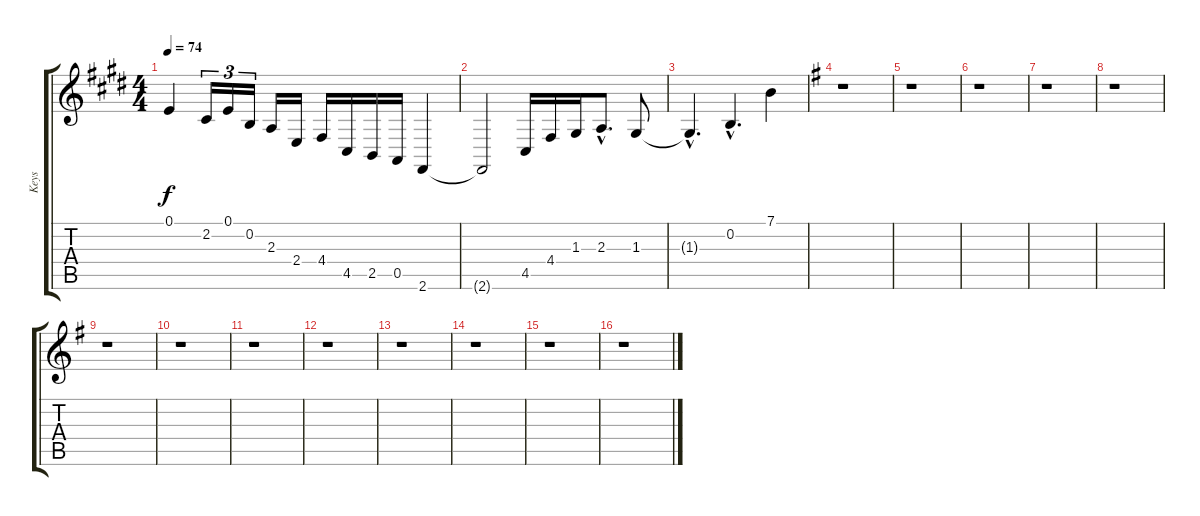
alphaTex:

\track ("Keys" "Keys") {instrument acousticgrandpiano}
\staff {score tabs}
\tuning (E4 B3 G3 D3 A2 E2) {hide}
\ts (4 4)
\tempo 74
\clef g2
\ks e
0.1{t}.4{dy f} 2.2.16{tu (3 2)} 0.1.16{tu (3 2)} 0.2.16{tu (3 2)} 2.3.16 2.4.16 4.4.16 4.5.16 2.5.16 0.5.16 2.6.4 |
2.6{t}.2 4.5.16 4.4.16 1.3.16 2.3{hac}.8{d} 1.3.8 |
1.3{hac t}.4{d} 0.2{hac}.4{d} 7.1.4 |
\ks g
r.1 |
r.1 |
r.1 |
r.1 |
r.1 |
r.1 |
r.1 |
r.1 |
r.1 |
r.1 |
r.1 |
r.1 |
r.1
